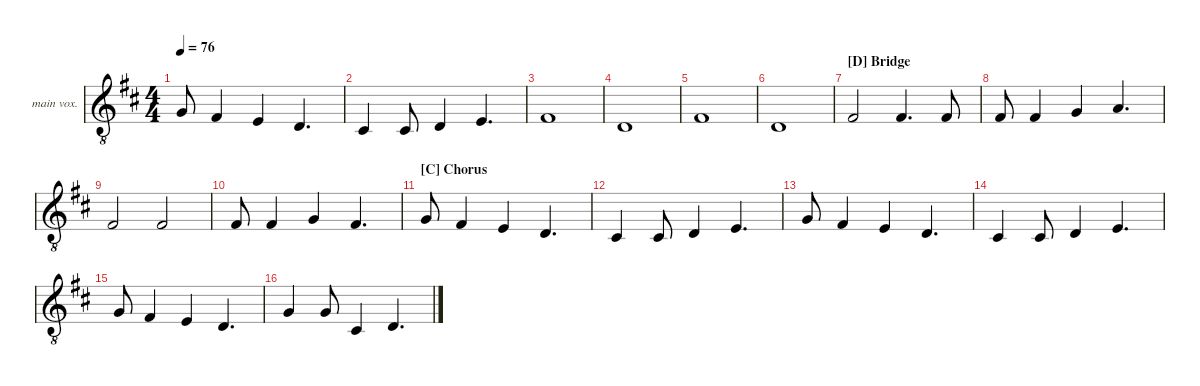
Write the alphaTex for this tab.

\defaultSystemsLayout 4
\hideDynamics
\bracketExtendMode nobrackets
\firstSystemTrackNameOrientation horizontal
\otherSystemsTrackNameOrientation horizontal
\track ("main vox." "main vox.") {instrument oboe}
\staff {score}
\tuning (E4 B3 G3 D3 A2 E2)
\ts (4 4)
\tempo 76
\clef g2
\ottava 8vb
\ks d
5.4{acc forcenatural}.8{dy mf beam Up} 4.4{acc #}.4{beam Up} 2.4{acc forcenatural}.4{beam Up} 0.4{acc forcenatural}.4{d beam Up} |
4.5{acc #}.4{beam Up} 4.5{acc #}.8{beam Up} 0.4{acc forcenatural}.4{beam Up} 2.4{acc forcenatural}.4{d beam Up} |
4.4{acc #}.1{beam Up} |
0.4{acc forcenatural}.1{beam Up} |
4.4{acc #}.1{beam Up} |
0.4{acc forcenatural}.1{beam Up} |
\section ("D" "Bridge")
4.4{acc #}.2{beam Up} 4.4{acc #}.4{d beam Up} 4.4{acc #}.8{beam Up} |
4.4{acc #}.8{beam Up} 4.4{acc #}.4{beam Up} 0.3{acc forcenatural}.4{beam Up} 2.3{acc forcenatural}.4{d beam Up} |
4.4{acc #}.2{beam Up} 4.4{acc #}.2{beam Up} |
4.4{acc #}.8{beam Up} 4.4{acc #}.4{beam Up} 0.3{acc forcenatural}.4{beam Up} 4.4{acc #}.4{d beam Up} |
\section ("C" "Chorus")
0.3{acc forcenatural}.8{beam Up} 4.4{acc #}.4{beam Up} 2.4{acc forcenatural}.4{beam Up} 0.4{acc forcenatural}.4{d beam Up} |
4.5{acc #}.4{beam Up} 4.5{acc #}.8{beam Up} 0.4{acc forcenatural}.4{beam Up} 2.4{acc forcenatural}.4{d beam Up} |
5.4{acc forcenatural}.8{beam Up} 4.4{acc #}.4{beam Up} 2.4{acc forcenatural}.4{beam Up} 0.4{acc forcenatural}.4{d beam Up} |
4.5{acc #}.4{beam Up} 4.5{acc #}.8{beam Up} 0.4{acc forcenatural}.4{beam Up} 2.4{acc forcenatural}.4{d beam Up} |
5.4{acc forcenatural}.8{beam Up} 4.4{acc #}.4{beam Up} 2.4{acc forcenatural}.4{beam Up} 0.4{acc forcenatural}.4{d beam Up} |
0.3{acc forcenatural}.4{beam Up} 0.3{acc forcenatural}.8{beam Up} 4.5{acc #}.4{beam Up} 5.5{acc forcenatural}.4{d beam Up}
